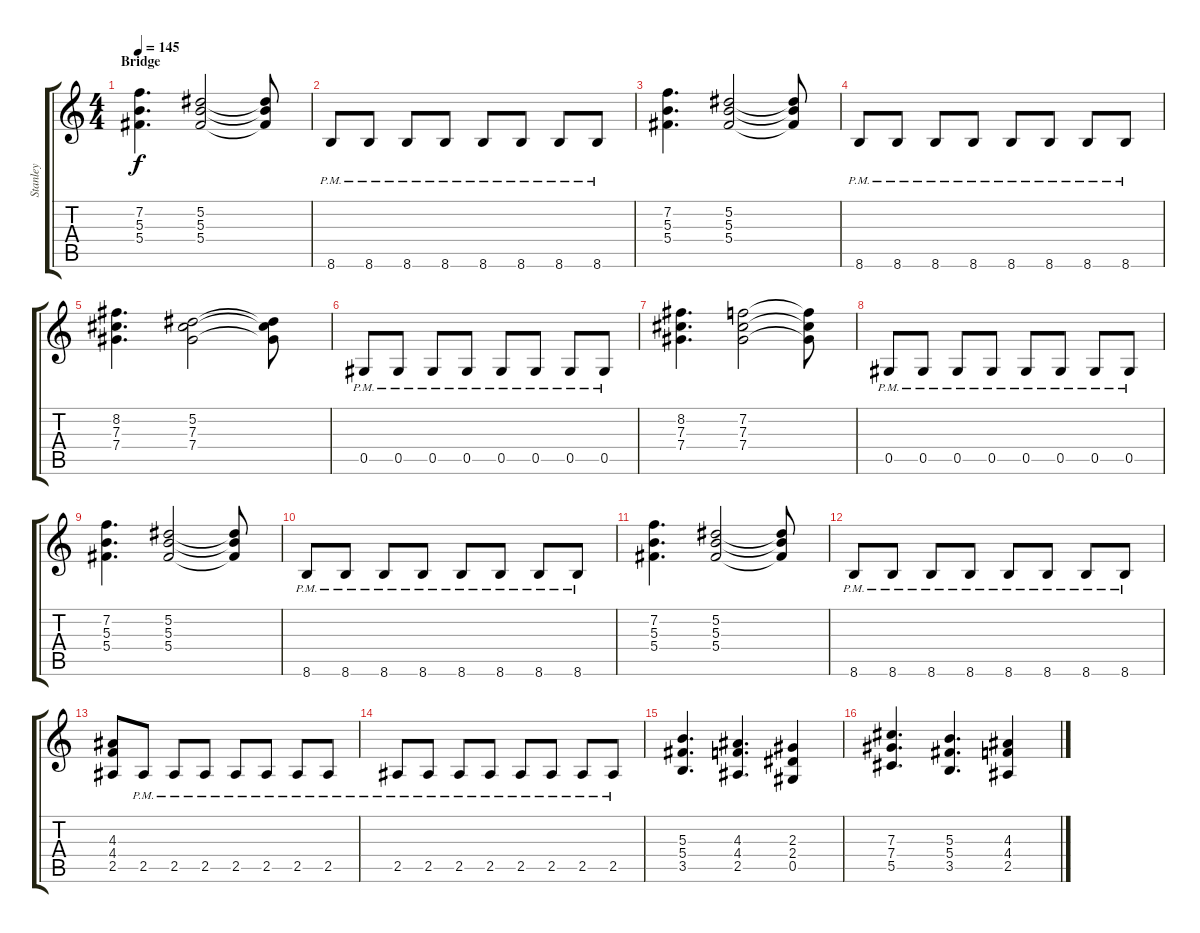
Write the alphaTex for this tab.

\track ("Stanley" "Stanley") {instrument distortionguitar}
\staff {score tabs}
\tuning (Eb4 Bb3 Gb3 Db3 Ab2 Eb2) {hide}
\ts (4 4)
\section ("" "Bridge")
\tempo 145
\clef g2
\ks c
(7.2 5.3 5.4).4{d dy f} (5.2 5.3 5.4).2 (5.2{t} 5.3{t} 5.4{t}).8 |
8.6{pm}.8 8.6{pm}.8 8.6{pm}.8 8.6{pm}.8 8.6{pm}.8 8.6{pm}.8 8.6{pm}.8 8.6{pm}.8 |
(7.2 5.3 5.4).4{d volume 13 balance 16} (5.2 5.3 5.4).2 (5.2{t} 5.3{t} 5.4{t}).8 |
8.6{pm}.8 8.6{pm}.8 8.6{pm}.8 8.6{pm}.8 8.6{pm}.8 8.6{pm}.8 8.6{pm}.8 8.6{pm}.8 |
(8.2 7.3 7.4).4{d} (5.2 7.3 7.4).2 (5.2{t} 7.3{t} 7.4{t}).8 |
0.5{pm}.8 0.5{pm}.8 0.5{pm}.8 0.5{pm}.8 0.5{pm}.8 0.5{pm}.8 0.5{pm}.8 0.5{pm}.8 |
(8.2 7.3 7.4).4{d} (7.2 7.3 7.4).2 (7.2{t} 7.3{t} 7.4{t}).8 |
0.5{pm}.8 0.5{pm}.8 0.5{pm}.8 0.5{pm}.8 0.5{pm}.8 0.5{pm}.8 0.5{pm}.8 0.5{pm}.8 |
(7.2 5.3 5.4).4{d} (5.2 5.3 5.4).2 (5.2{t} 5.3{t} 5.4{t}).8 |
8.6{pm}.8 8.6{pm}.8 8.6{pm}.8 8.6{pm}.8 8.6{pm}.8 8.6{pm}.8 8.6{pm}.8 8.6{pm}.8 |
(7.2 5.3 5.4).4{d} (5.2 5.3 5.4).2 (5.2{t} 5.3{t} 5.4{t}).8 |
8.6{pm}.8 8.6{pm}.8 8.6{pm}.8 8.6{pm}.8 8.6{pm}.8 8.6{pm}.8 8.6{pm}.8 8.6{pm}.8 |
(4.3 4.4 2.5).8 2.5{pm}.8 2.5{pm}.8 2.5{pm}.8 2.5{pm}.8 2.5{pm}.8 2.5{pm}.8 2.5{pm}.8 |
2.5{pm}.8 2.5{pm}.8 2.5{pm}.8 2.5{pm}.8 2.5{pm}.8 2.5{pm}.8 2.5{pm}.8 2.5{pm}.8 |
(5.3 5.4 3.5).4{d} (4.3 4.4 2.5).4{d} (2.3 2.4 0.5).4 |
(7.3 7.4 5.5).4{d} (5.3 5.4 3.5).4{d} (4.3 4.4 2.5).4
